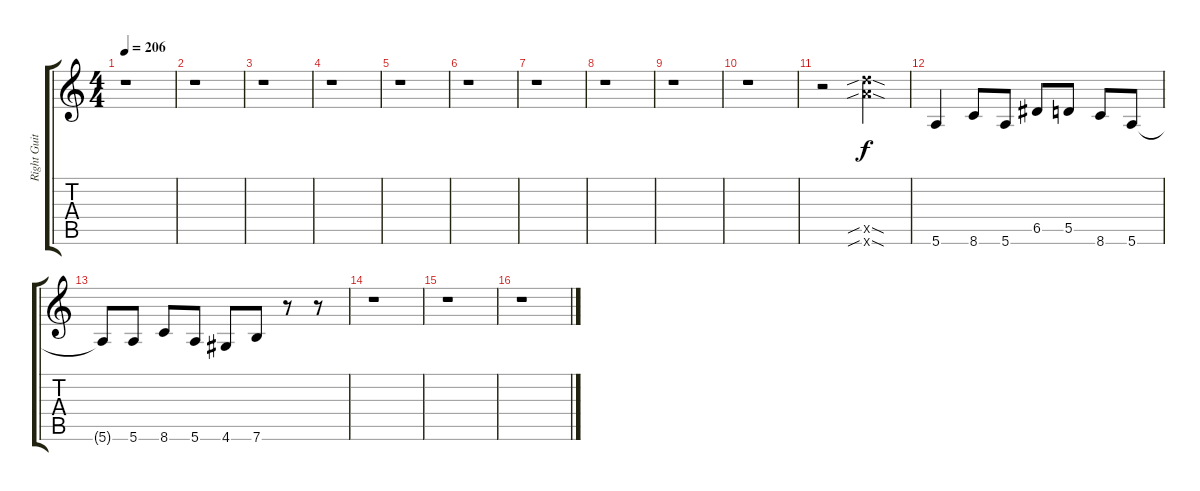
\track ("Right Guitar" "Right Guit") {instrument overdrivenguitar}
\staff {score tabs}
\tuning (E4 B3 G3 D3 A2 E2) {hide}
\ts (4 4)
\tempo 206
\clef g2
\ks c
r.1{dy f} |
r.1 |
r.1 |
r.1 |
r.1 |
r.1 |
r.1 |
r.1 |
r.1 |
r.1 |
r.2 (17.5{sib sod x} 17.6{sib sod x}).2 |
5.6.4 8.6.8 5.6.8 6.5.8 5.5.8 8.6.8 5.6.8 |
5.6{t}.8 5.6.8 8.6.8 5.6.8 4.6.8 7.6.8 r.8 r.8 |
r.1 |
r.1 |
r.1
